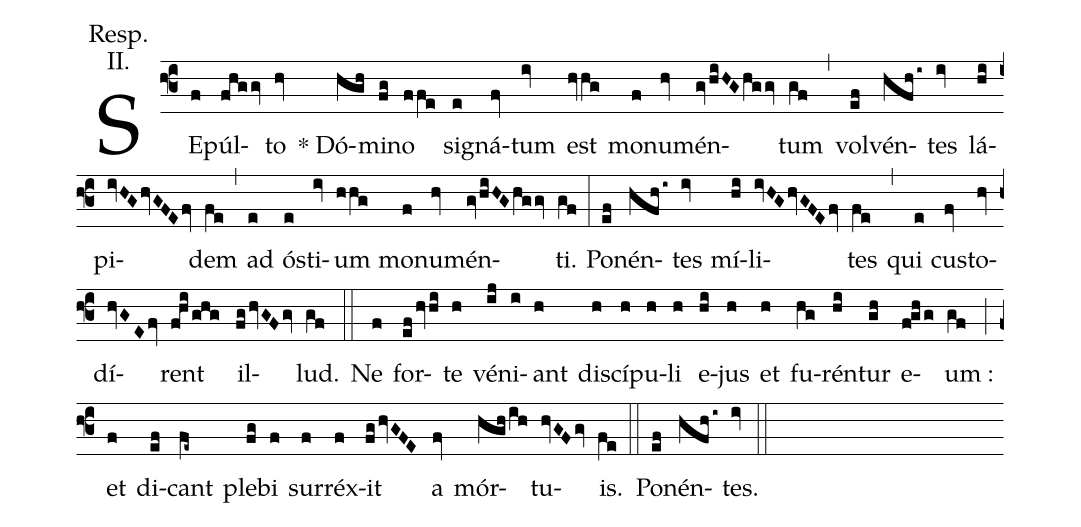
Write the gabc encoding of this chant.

annotation: Resp.;
annotation: II.;
%%
(f3)
SE(f)púl(fhggv)to(hv) * Dó(hgh)mi(fg)no(ffe) sig(e)ná(fv)tum(iv) est(hvhg) mo(f)nu(hv)mén(gvhiHGhggv)tum(gf) (,)
vol(ef)vén(hfhi~)tes(iv) lá(hi)pi(ivHGhvGFEfv)dem(fe) (,)
ad(e) ós(e)ti(iv)um(hhg) mo(f)nu(hv)mén(gvhiHGhggv)ti.(gf) (:)
Po(ef)nén(hfhi~)tes(iv) mí(hi)li(ivHGhvGFEfv)tes(fe) (,)
qui(e) cus(fv)to(hv)dí(hvGEfv)rent(fhighg) il(fghvGFgv)lud.(gf) (::)
Ne(f) for(efhvhi)te(h) vé(ij)ni(i)ant(h) dis(h)cí(h)pu(h)li(h) e(hi)jus(h) et(h) fu(hg)rén(hi)tur(gh) e(fghg)um :(gf) (;)
et(f) di(ef)cant(fe~) ple(fg)bi(f) sur(f)réx(f)it(fghvGFE) a(fv) mór(hghih)tu(hvGFgv)is.(fe) (::)
Po(ef)nén(hfhi~)tes.(iv) (::)
